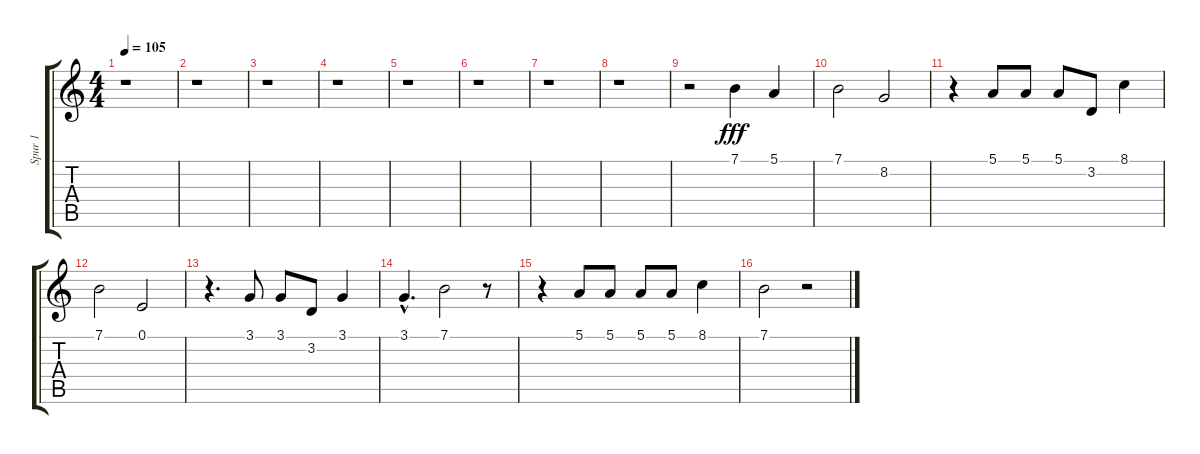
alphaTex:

\track ("Spur 1" "Spur 1") {instrument flute}
\staff {score tabs}
\tuning (E4 B3 G3 D3 A2 E2) {hide}
\ts (4 4)
\tempo 105
\clef g2
\ks c
r.1{dy fff} |
r.1 |
r.1 |
r.1 |
r.1 |
r.1 |
r.1 |
r.1 |
r.2 7.1.4 5.1.4 |
7.1.2 8.2.2 |
r.4 5.1.8 5.1.8 5.1.8 3.2.8 8.1.4 |
7.1.2 0.1.2 |
r.4{d} 3.1.8 3.1.8 3.2.8 3.1.4 |
3.1{hac}.4{d} 7.1.2 r.8 |
r.4 5.1.8 5.1.8 5.1.8 5.1.8 8.1.4 |
7.1.2 r.2
